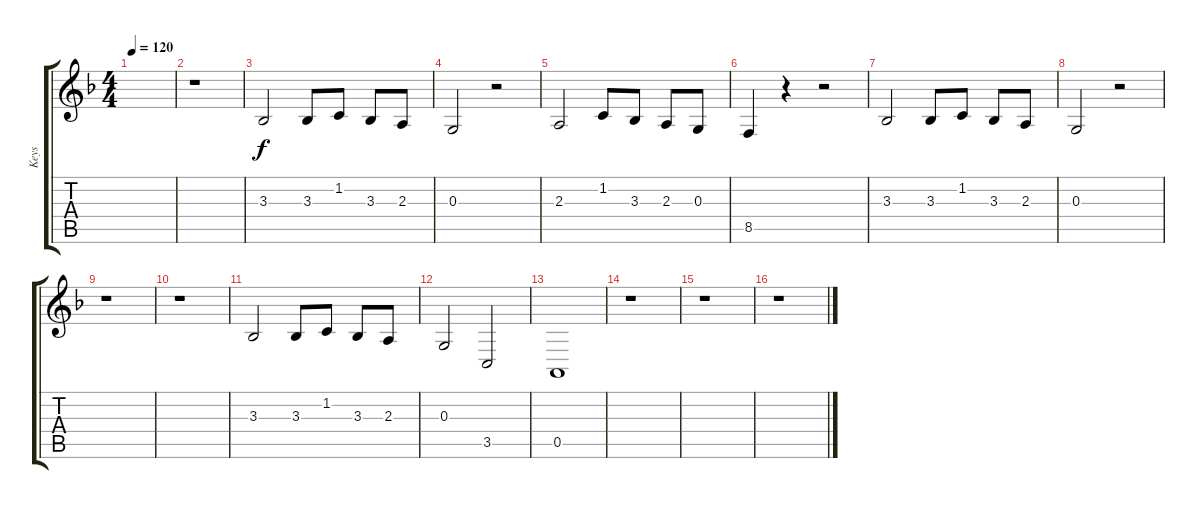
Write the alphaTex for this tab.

\track ("Keys" "Keys") {instrument brasssection}
\staff {score tabs}
\tuning (E4 B3 G3 D3 A2 E2) {hide}
\ts (4 4)
\tempo 120
\clef g2
\ks dminor
|
r.1 |
3.3.2 3.3.8 1.2.8 3.3.8 2.3.8 |
0.3.2 r.2 |
2.3.2 1.2.8 3.3.8 2.3.8 0.3.8 |
8.5.4 r.4 r.2 |
3.3.2 3.3.8 1.2.8 3.3.8 2.3.8 |
0.3.2 r.2 |
r.1 |
r.1 |
3.3.2 3.3.8 1.2.8 3.3.8 2.3.8 |
0.3.2 3.5.2 |
0.5.1 |
r.1 |
r.1 |
r.1
